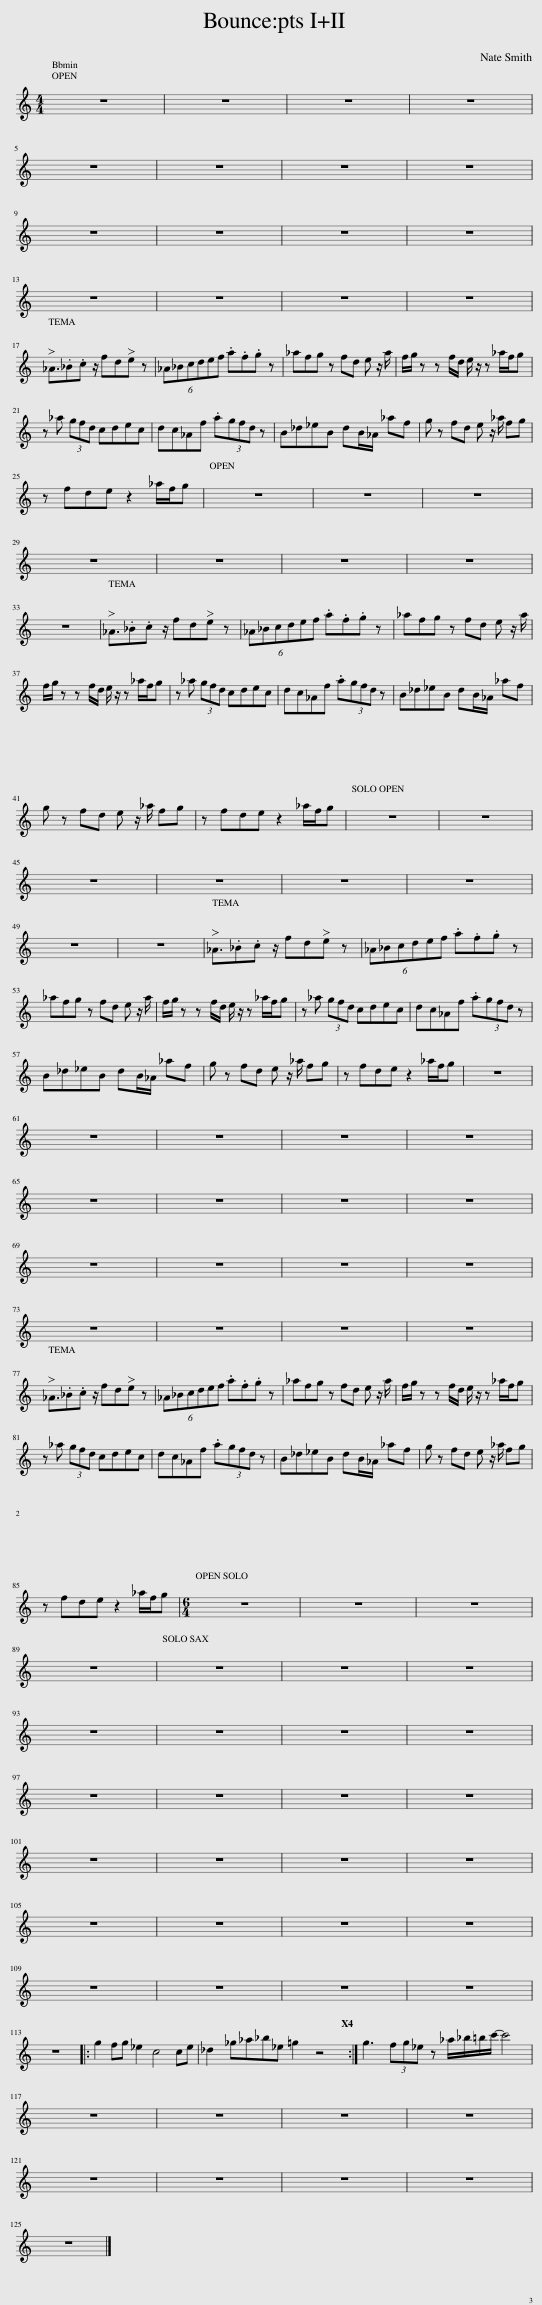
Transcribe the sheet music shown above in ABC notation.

X:1
L:1/8
M:4/4
I:linebreak $
K:none
V:1 treble transpose=-9
V:1
[K:C] z8 | z8 | z8 | z8 |$ z8 | %5
 z8 | z8 | z8 |$ z8 | z8 | %10
 z8 | z8 |$ z8 | z8 | z8 | %15
 z8 |$ _A3/2._B.c z/ fde z | (6:4:6_A_Bcdef .a.f.g z | _afg z fd e z/ a/ | f/g/ z z f/d/ e/ z/ z _a/f/g |$ %20
 z _a (3gfd cdec | dc_Af .a(3gfd z | B_d_eB dB/_A/ _af | g z fd e z/ _a/ fg |$ z fde z2 _a/f/g | %25
 z8 | z8 | z8 |$ z8 | z8 | %30
 z8 | z8 |$ z8 | _A3/2._B.c z/ fde z | (6:4:6_A_Bcdef .a.f.g z | %35
 _afg z fd e z/ a/ |$ f/g/ z z f/d/ e/ z/ z _a/f/g | z _a (3gfd cdec | dc_Af .a(3gfd z | B_d_eB dB/_A/ _af |$ %40
 g z fd e z/ _a/ fg | z fde z2 _a/f/g | z8 | z8 |$ z8 | %45
 z8 | z8 | z8 |$ z8 | z8 | %50
 _A3/2._B.c z/ fde z | (6:4:6_A_Bcdef .a.f.g z |$ _afg z fd e z/ a/ | f/g/ z z f/d/ e/ z/ z _a/f/g | z _a (3gfd cdec | %55
 dc_Af .a(3gfd z |$ B_d_eB dB/_A/ _af | g z fd e z/ _a/ fg | z fde z2 _a/f/g | z8 |$ %60
 z8 | z8 | z8 | z8 |$ z8 | %65
 z8 | z8 | z8 |$ z8 | z8 | %70
 z8 | z8 |$ z8 | z8 | z8 | %75
 z8 |$ _A3/2._B.c z/ fde z | (6:4:6_A_Bcdef .a.f.g z | _afg z fd e z/ a/ | f/g/ z z f/d/ e/ z/ z _a/f/g |$ %80
 z _a (3gfd cdec | dc_Af .a(3gfd z | B_d_eB dB/_A/ _af | g z fd e z/ _a/ fg |$ z fde z2 _a/f/g | %85
[M:6/4] z12 | z12 | z12 |$ z12 | z12 | %90
 z12 | z12 |$ z12 | z12 | z12 | %95
 z12 |$ z12 | z12 | z12 | z12 |$ %100
 z12 | z12 | z12 | z12 |$ z12 | %105
 z12 | z12 | z12 |$ z12 | z12 | %110
 z12 | z12 |$ z12 |: g2 fg _e2 c4 ce | _d2 _g_a_b_e =g2 z4 :| %115
 g3 (3fg_e z _a/_b/=b/c'/- c'4 |$ z12 | z12 | z12 | z12 |$ %120
 z12 | z12 | z12 | z12 |$ z12 |] %125
